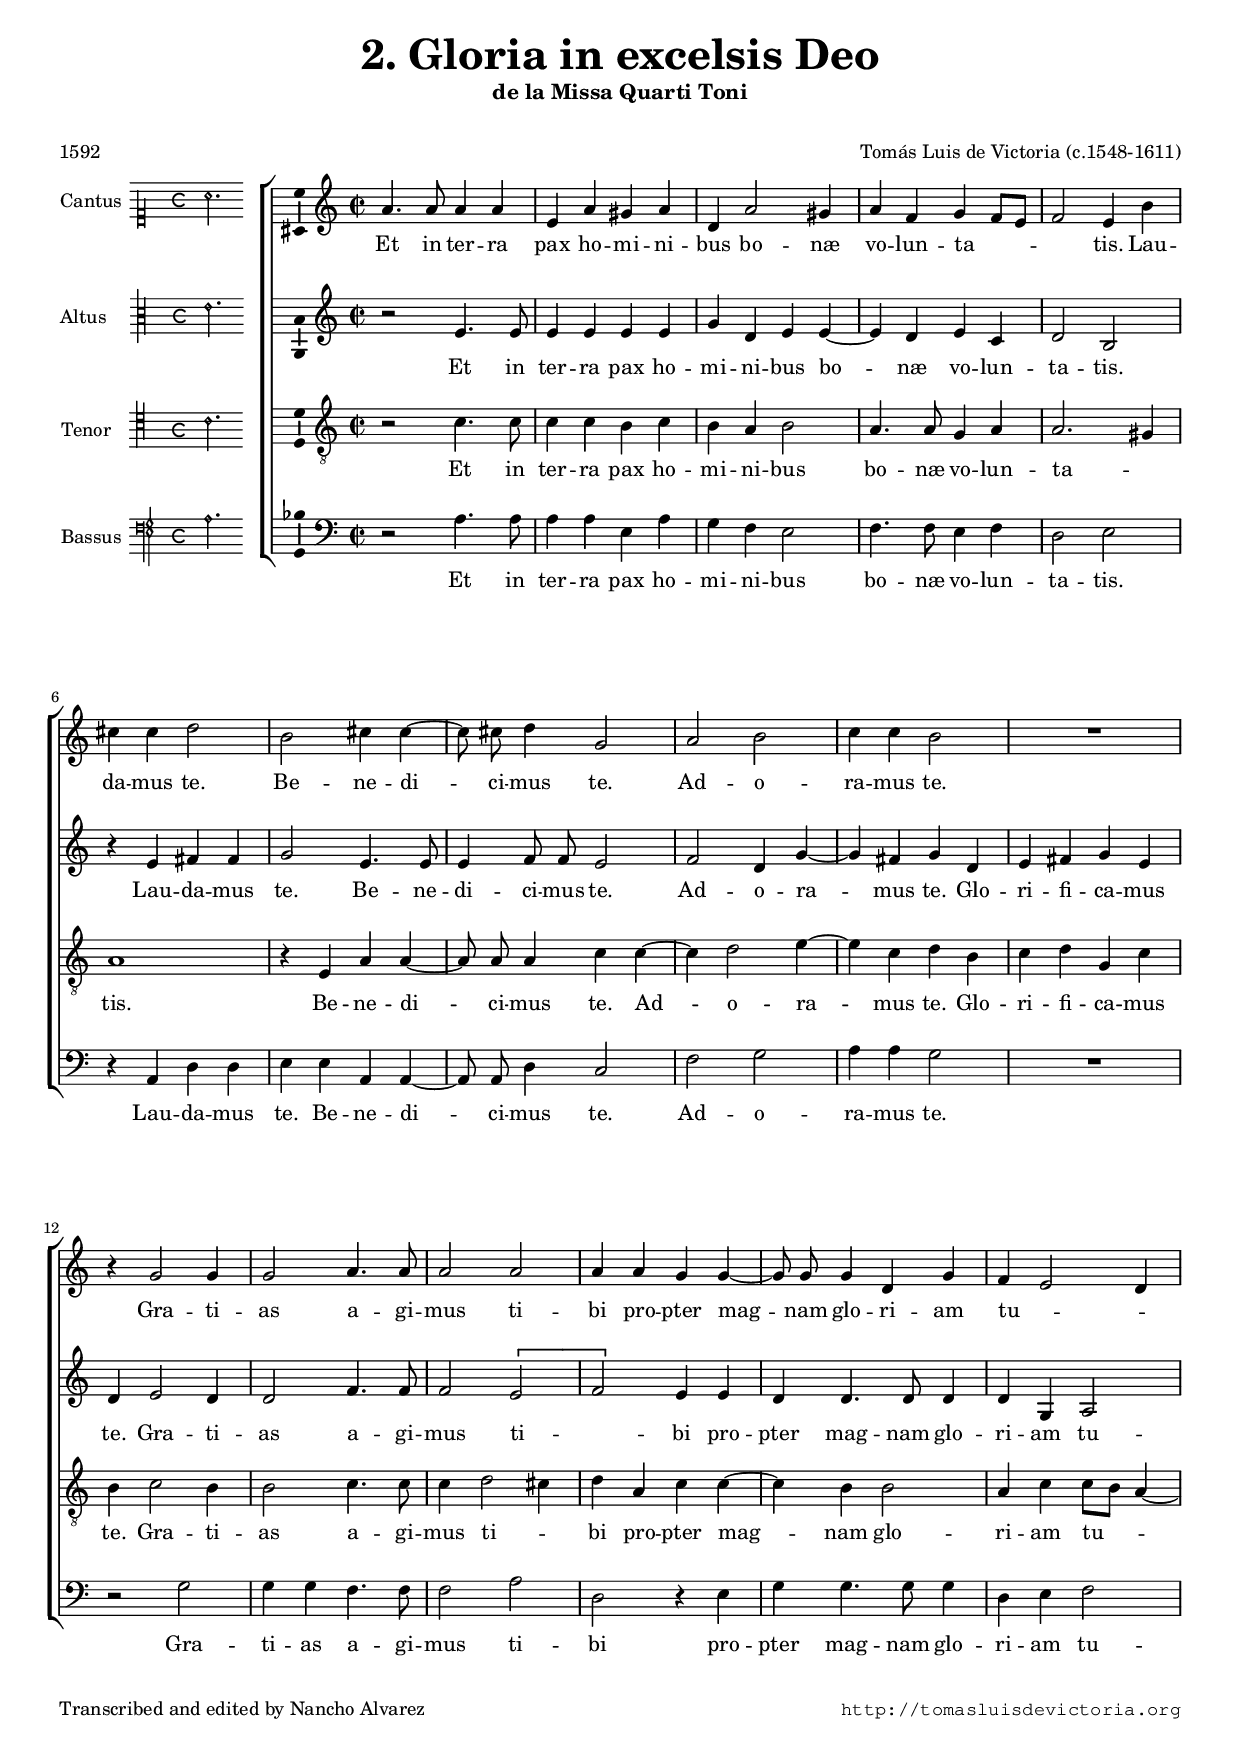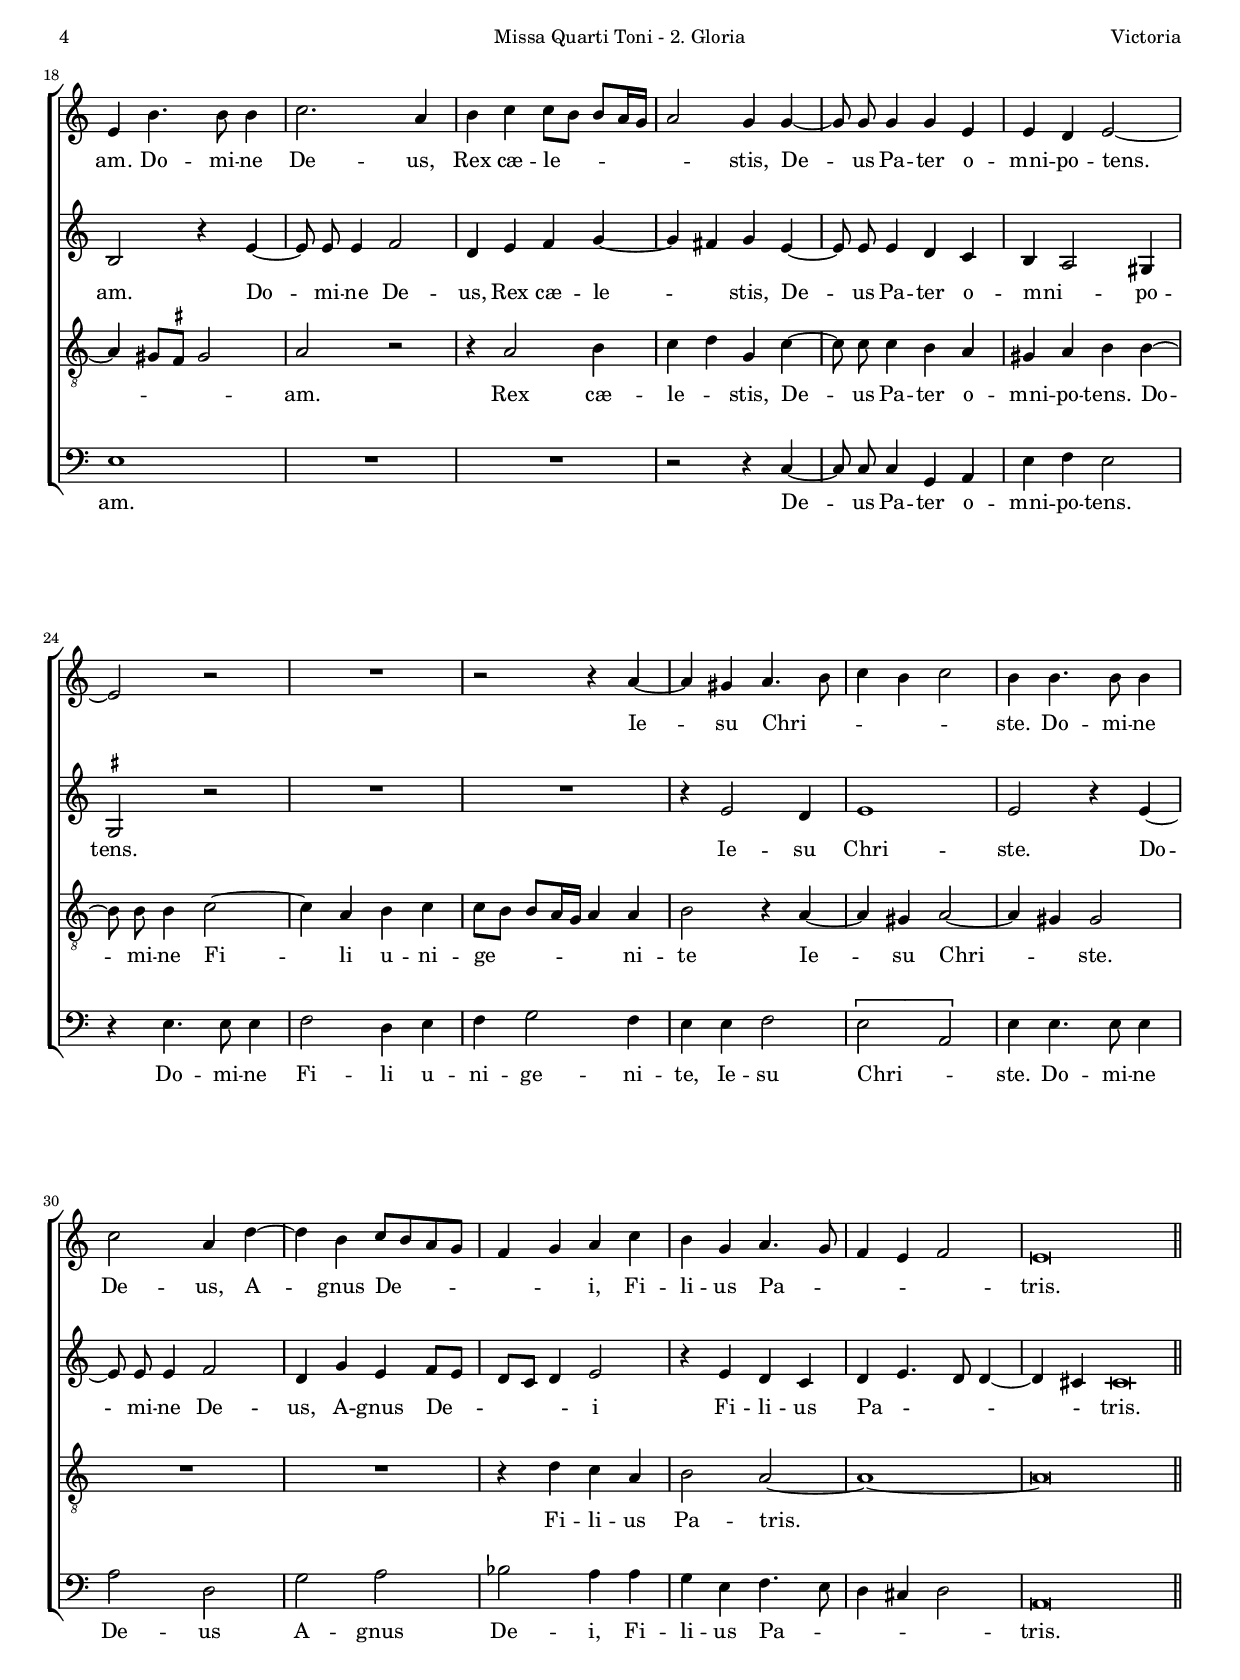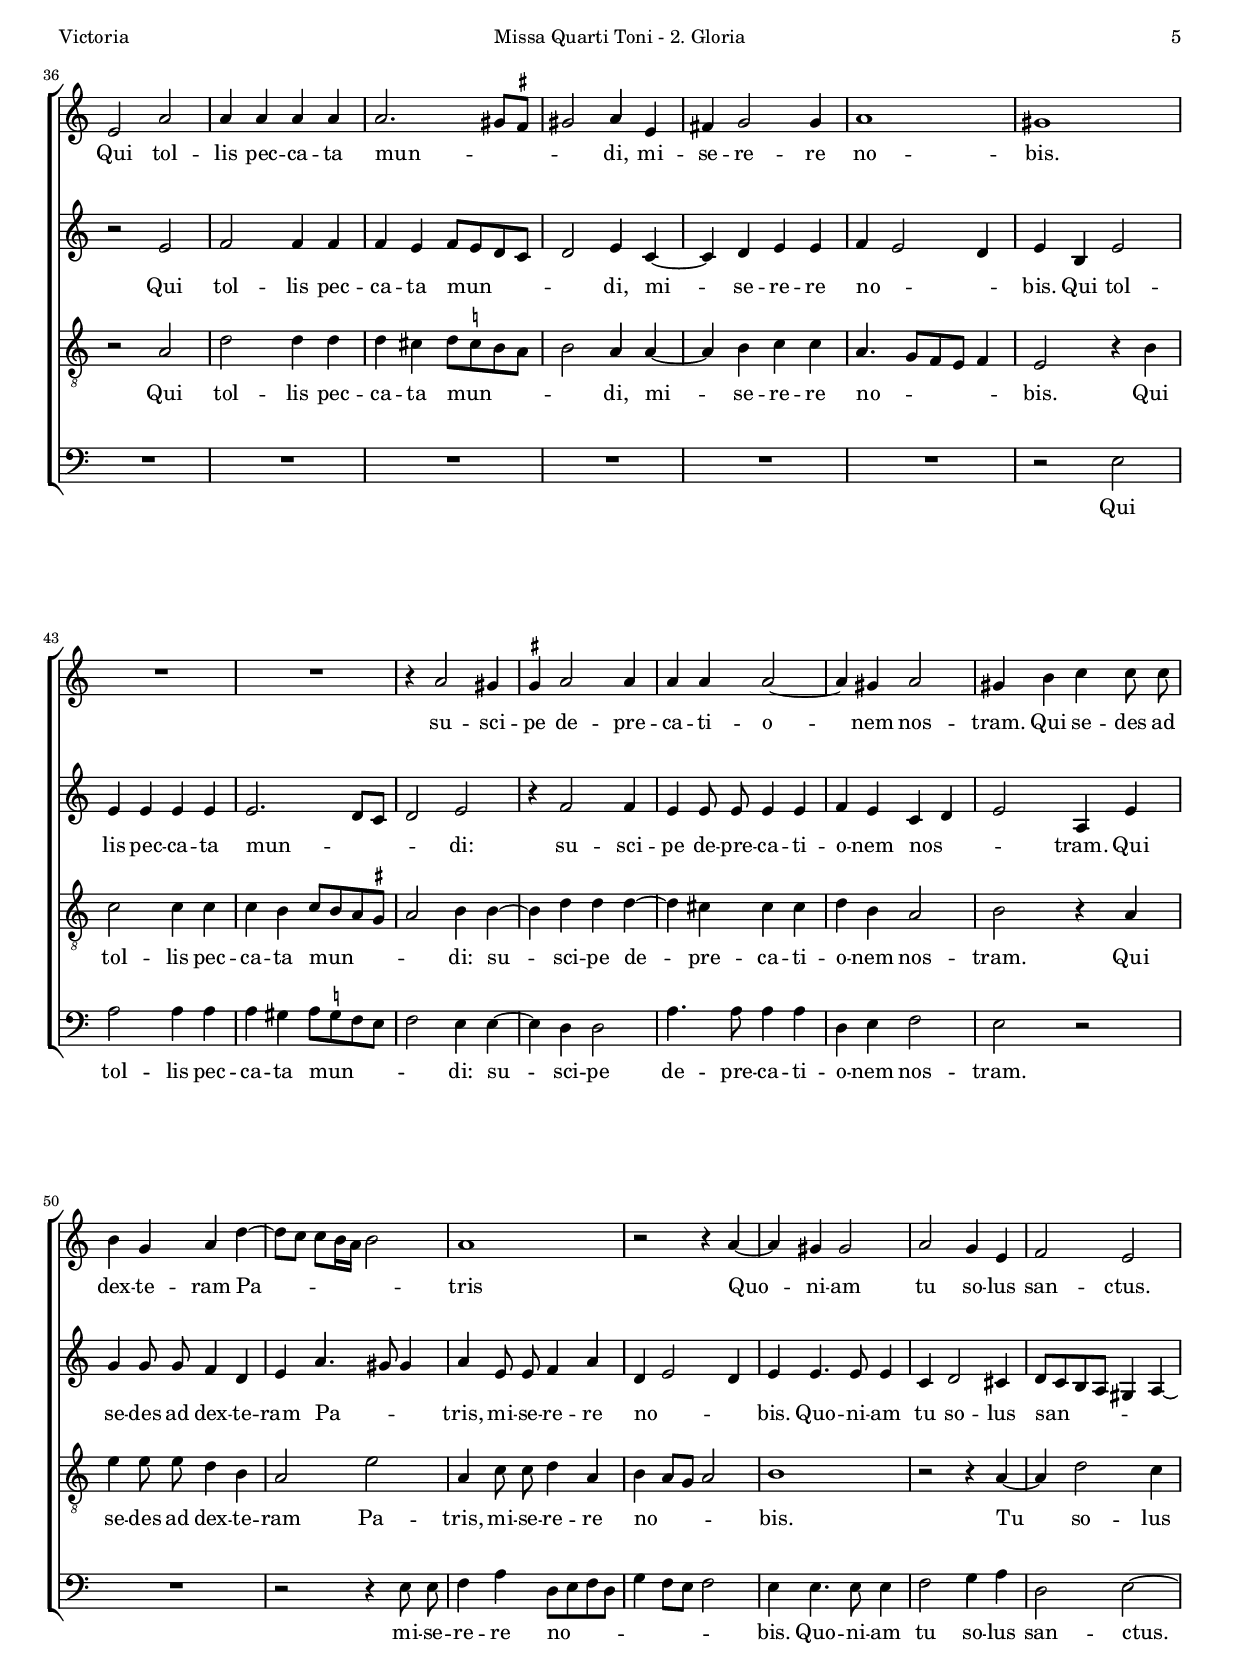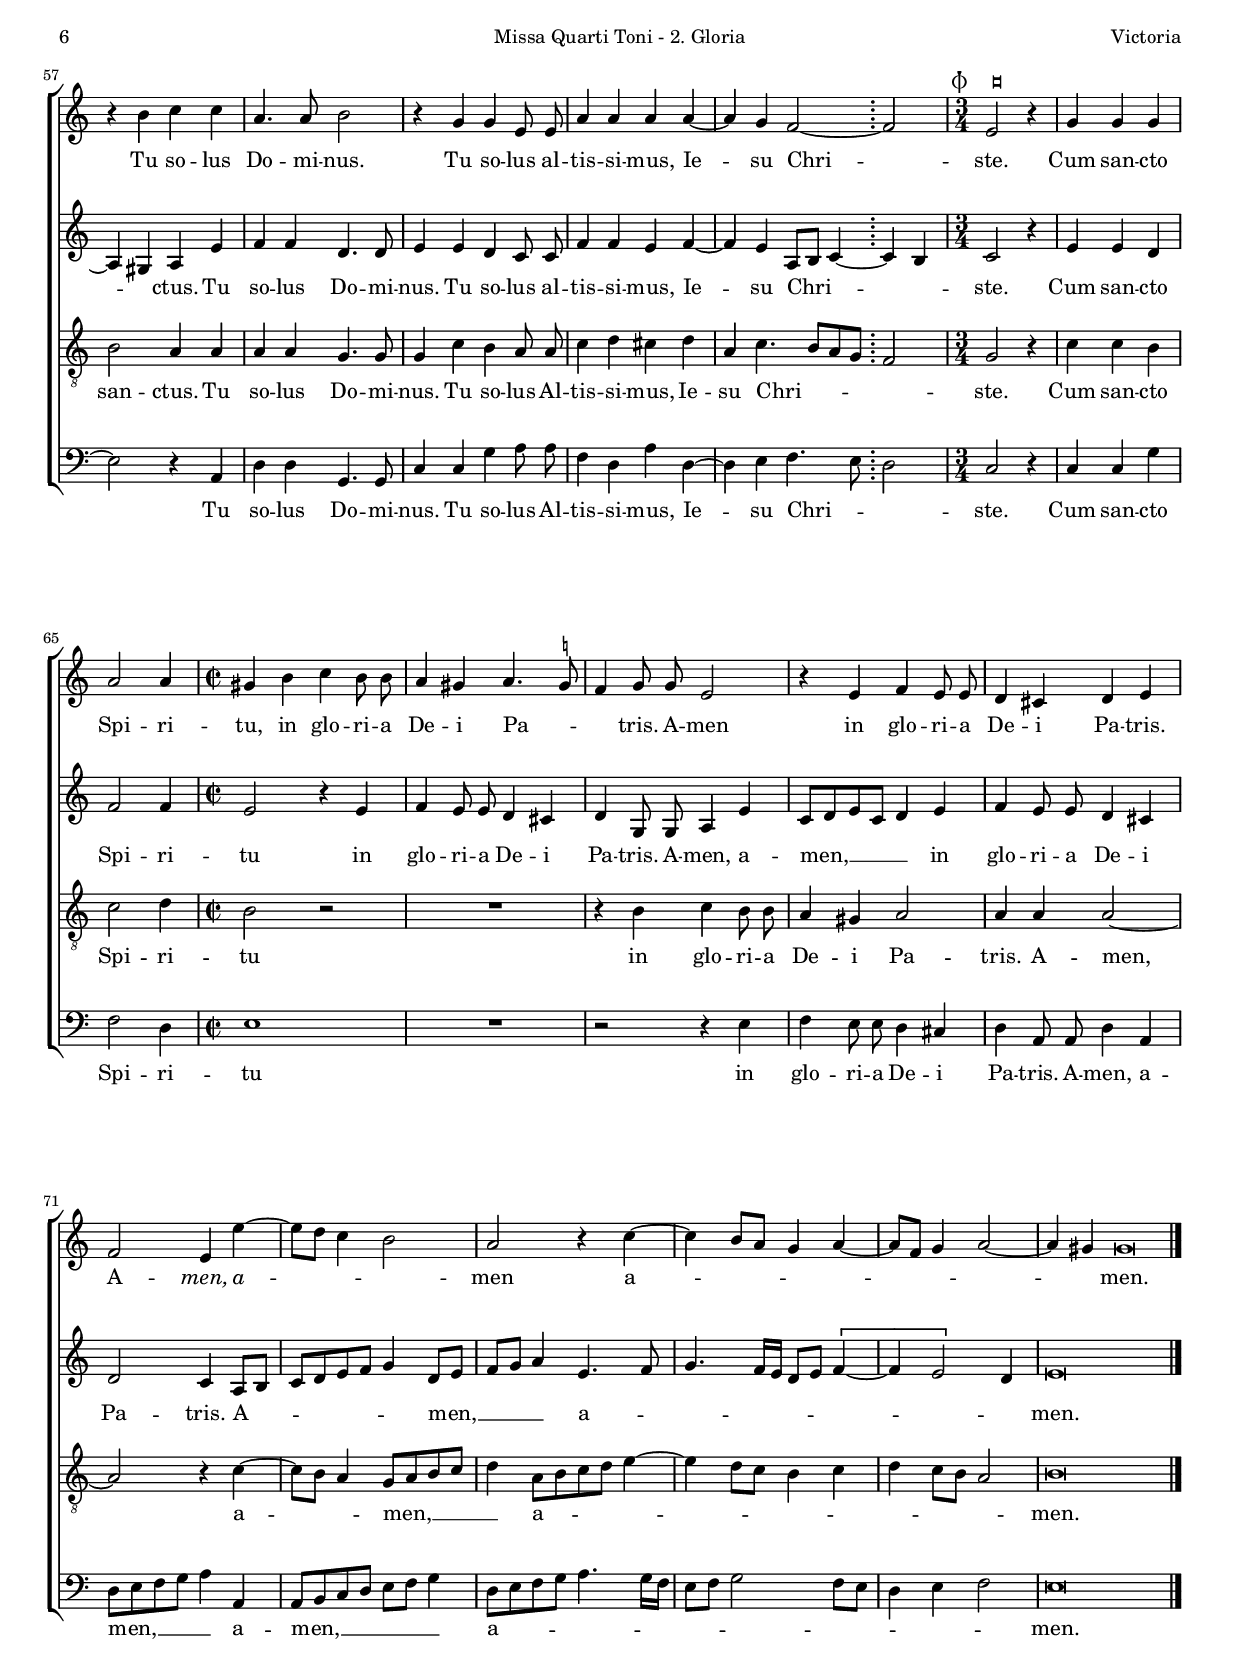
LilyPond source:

\version "2.18.0"

#(set-default-paper-size "a4")
#(set-global-staff-size 16.4)
#(ly:set-option 'point-and-click #f)
%mobile -s15.5 -i3.2

italicas=\override LyricText.font-shape = #'italic
rectas=\override LyricText.font-shape = #'upright
ss=\once \set suggestAccidentals = ##t
incipitwidth = 20
mtempo={\tempo 4 = 110}
mtempob={\tempo 4 = 55}
mtempoc={\tempo 4 = 165}

htitle="Missa Quarti Toni - 2. Gloria"
hcomposer="Victoria"

\header {
	title=\markup{\fontsize #3 "2. Gloria in excelsis Deo"}
	subtitle="de la Missa Quarti Toni"
	subsubtitle=\markup{\null \vspace #1 }
	composer=\markup{"Tomás Luis de Victoria (c.1548-1611)"}
        pdfauthor=\composer
	%opus="(-)"
	poet=\markup{"1592"}
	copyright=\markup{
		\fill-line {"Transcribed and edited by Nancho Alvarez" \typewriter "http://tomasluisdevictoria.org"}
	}
%	tagline=""
}


global={\key c \major \time 2/2 \skip 1*35 \bar "||" \break
	\skip 1*26
	\once \override Score.TimeSignature.stencil=##f
	\time 2/4
	\skip 2
	\time 3/4 \skip 1*3/4*3
	\time 2/2 \skip 1*11 \bar "|."
}

cantus={
	a'4. a'8 a'4 a' |
	e' a' gis' a' |
	d' a'2 gis'4 |
	a' f' g' f'8 e' |
%5
	f'2 e'4 b' |
	cis'' cis'' d''2 |
	b' cis''4 cis'' ~ |
	\set Staff.autoBeaming = ##f
	cis''8 cis'' d''4 g'2 |
	\set Staff.autoBeaming = ##t
	a' b' |
%10
	c''4 c'' b'2 |
	R1*4/4 |
	r4 g'2 g'4 |
	g'2 a'4. a'8 |
	a'2 a' |
%15
	a'4 a' g' g' ~ |
	\set Staff.autoBeaming = ##f
	g'8 g' g'4 d' g' |
	\set Staff.autoBeaming = ##t
	f' e'2 d'4 |
	e' b'4. b'8 b'4 |
	c''2. a'4 |
%20
	b' c''  c''8[ b']  b'[ a'16 g'] |
	a'2 g'4 g' ~ |
	\set Staff.autoBeaming = ##f
	g'8 g' g'4 g' e' |
	\set Staff.autoBeaming = ##t
	e' d' e'2 ~ |
	e' r |
%25
	R1*4/4 |
	r2 r4 a' ~ |
	a' gis' a'4. b'8 |
	c''4 b' c''2 |
	b'4 b'4. b'8 b'4 |
%30
	c''2 a'4 d'' ~ |
	d'' b' c''8 b' a' g' |
	f'4 g' a' c'' |
	b' g' a'4. g'8 |
	f'4 e' f'2 |
%35
	e'\breve*1/2 |
	e'2 a' |
	a'4 a' a' a' |
	a'2. gis'8 \ss fis' |
	gis'2 a'4 e' |
%40
	fis' g'2 g'4 |
	a'1 |
	gis' |
	R1*4/4 |
	R1*4/4 |
%45
	r4 a'2 gis'4 | % se ve mal el sostenido
	\ss gis' a'2 a'4 |
	a' a' a'2 ~ |
	a'4 gis' a'2 |
	\set Staff.autoBeaming = ##f
	gis'4 b' c'' c''8 c'' |
	\set Staff.autoBeaming = ##t
%50
	b'4 g' a' d'' ~ |
	 d''8[ c'']  c''[ b'16 a'] b'2 |
	a'1 |
	r2 r4 a' ~ |
	a' gis' gis'2 |
%55
	a' g'4 e' |
	f'2 e' |
	r4 b' c'' c'' |
	a'4. a'8 b'2 |
	\set Staff.autoBeaming = ##f
	r4 g' g' e'8 e' |
	\set Staff.autoBeaming = ##t
%60
	a'4 a' a' a' ~ |
	a' g' f'2 ~ |
	\bar ";"
	f' 
	\once \override TextScript.X-offset = #-4
	s4*0^\markup{\musicglyph #"timesig.mensural34" \hspace #2.5 \musicglyph #"noteheads.sM1mensural"} % 3/2
	\mtempoc
	e'2 r4 |
	g'4 g' g' |
%65
	a'2 a'4 |
	\set Staff.autoBeaming = ##f
	\mtempo
	gis' b' c'' b'8 b' |
	a'4 gis' a'4. \ss g'8 |
	f'4 g'8 g' e'2 |
	r4 e' f' e'8 e' |
%70
	\set Staff.autoBeaming = ##t
	d'4 cis' d' e' |
	f'2 e'4 e'' ~ |
	e''8 d'' c''4 b'2 |
	a' r4 c'' ~ |
	c'' b'8 a' g'4 a' ~ |
%75
	a'8 f' g'4 a'2 ~ |
	a'4 gis' \mtempob gis'\breve*1/4 
}

altus={
	r2 e'4. e'8 |
	e'4 e' e' e' |
	g' d' e' e' ~ |
	e' d' e' c' |
%5
	d'2 b |
	r4 e' fis' fis' |
	g'2 e'4. e'8 |
	\set Staff.autoBeaming = ##f
	e'4 f'8 f' e'2 |
	\set Staff.autoBeaming = ##t
	f' d'4 g' ~ |
%10
	g' fis' g' d' |
	e' fis' g' e' |
	d' e'2 d'4 |
	d'2 f'4. f'8 |
	f'2 \[e' |
%15
	f'\] e'4 e' |
	d' d'4. d'8 d'4 |
	d' g a2 |
	b r4 e' ~ |
	\set Staff.autoBeaming = ##f
	e'8 e' e'4 f'2 |
%20
	d'4 e' f' g' ~ |
	g' fis' g' e' ~ |
	e'8 e' e'4 d' c' |
	\set Staff.autoBeaming = ##t
	b a2 gis4 |
	\ss gis2 r |
%25
	R1*4/4 |
	R1*4/4 |
	r4 e'2 d'4 |
	e'1 |
	e'2 r4 e' ~ |
%30
	\set Staff.autoBeaming = ##f
	e'8 e' e'4 f'2 |
	\set Staff.autoBeaming = ##t
	d'4 g' e' f'8 e' |
	d' c' d'4 e'2 |
	r4 e' d' c' |
	d' e'4. d'8 d'4 ~ |
%35
	d' cis' 
	\mtempob
	cis'\breve*1/4 |
	\mtempo
	r2 e' |
	f' f'4 f' |
	f' e' f'8 e' d' c' |
	d'2 e'4 c' ~ |
%40
	c' d' e' e' |
	f' e'2 d'4 |
	e' b e'2 |
	e'4 e' e' e' |
	e'2. d'8 c' |
%45
	d'2 e' |
	r4 f'2 f'4 |
	\set Staff.autoBeaming = ##f
	e' e'8 e' e'4 e' |
	f' e' c' d' |
	e'2 a4 e' |
%50
	g' g'8 g' f'4 d' |
	e' a'4. gis'8 gis'4 |
	a' e'8 e' f'4 a' |
	\set Staff.autoBeaming = ##t
	d' e'2 d'4 |
	e' e'4. e'8 e'4 |
%55
	c' d'2 cis'4 |
	d'8 c' b a gis4 a ~ |
	a gis a e' |
	f' f' d'4. d'8 |
	\set Staff.autoBeaming = ##f
	e'4 e' d' c'8 c' |
	\set Staff.autoBeaming = ##t
%60
	f'4 f' e' f' ~ |
	f' e' a8 b c'4 ~ |
	c' b 
	c'2 r4  |
	e'4 e' d' |
%65
	f'2 f'4 |
	e'2 r4 e' |
	\set Staff.autoBeaming = ##f
	f' e'8 e' d'4 cis' |
	d' g8 g a4 e' |
	\set Staff.autoBeaming = ##t
	c'8 d' e' c' d'4 e' |
%70
	\set Staff.autoBeaming = ##f
	f' e'8 e' d'4 cis' |
	\set Staff.autoBeaming = ##t
	d'2 c'4 a8 b |
	c' d' e' f' g'4 d'8 e' |
	f' g' a'4 e'4. f'8 |
	g'4. f'16 e' d'8 e' \[f'4 ~ |
%75
	f' e'2\] d'4 |
	e'\breve*1/2
}

tenor={
	\set Staff.autoBeaming = ##f
	r2 c'4. c'8 |
	c'4 c' b c' |
	b a b2 |
	a4. a8 g4 a |
%5
	a2. gis4 |
	a1 |
	r4 e a a ~ |
	a8 a a4 c' c' ~ |
	c' d'2 e'4 ~ |
%10
	e' c' d' b |
	c' d' g c' |
	b c'2 b4 |
	b2 c'4. c'8 |
	c'4 d'2 cis'4 |
%15
	d' a c' c' ~ |
	c' b b2 |
	\set Staff.autoBeaming = ##t
	a4 c' c'8 b a4 ~ |
	a gis8 \ss fis gis2 |
	a r |
%20
	r4 a2 b4 |
	c' d' g c' ~ |
	\set Staff.autoBeaming = ##f
	c'8 c' c'4 b a |
	gis a b b ~ |
	b8 b b4 c'2 ~ |
%25
	c'4 a b c' |
	 c'8[ b]  b[ a16 g] a4 a |
	b2 r4 a ~ |
	a gis a2 ~ |
	a4 gis gis2 |
%30
	R1*4/4 |
	R1*4/4 |
	r4 d' c' a |
	b2 a ~ |
	a1 ~ |
%35
	a\breve*1/2 |
	r2 a |
	d' d'4 d' |
	\set Staff.autoBeaming = ##t
	d' cis' d'8 \ss c' b a |
	b2 a4 a ~ |
%40
	a b c' c' |
	a4.  g8[ f e] f4 |
	e2 r4 b |
	c'2 c'4 c' |
	c' b c'8 b a \ss gis |
%45
	a2 b4 b ~ |
	b d' d' d' ~ |
	d' cis' cis' cis' |
	d' b a2 |
	b r4 a |
%50
	\set Staff.autoBeaming = ##f
	e' e'8 e' d'4 b |
	a2 e' |
	a4 c'8 c' d'4 a |
	\set Staff.autoBeaming = ##t
	b a8 g a2 |
	b1 |
%55
	r2 r4 a ~ |
	a d'2 c'4 |
	b2 a4 a |
	a a g4. g8 |
	\set Staff.autoBeaming = ##f
	g4 c' b a8 a |
	\set Staff.autoBeaming = ##t
%60
	c'4 d' cis' d' |
	a c'4. b8 a g |
	f2 
	g2 r4  |
	c'4 c' b |
%65
	c'2 d'4 |
	b2 r |
	R1*4/4 |
	\set Staff.autoBeaming = ##f
	r4 b c' b8 b |
	\set Staff.autoBeaming = ##t
	a4 gis a2 |
%70
	a4 a a2 ~ |
	a r4 c' ~ |
	c'8 b a4 g8 a b c' |
	d'4  a8[ b
	c' d'] e'4 ~ |
	e' d'8 c' b4 c' |
%75
	d' c'8 b a2 |
	b\breve*1/2
}

bassus={
	\set Staff.autoBeaming = ##f
	r2 a4. a8 |
	a4 a e a |
	g f e2 |
	f4. f8 e4 f |
%5
	d2 e |
	r4 a, d d |
	e e a, a, ~ |
	a,8 a, d4 c2 |
	f g |
%10
	a4 a g2 |
	R1*4/4 |
	r2 g |
	g4 g f4. f8 |
	f2 a |
%15
	d r4 e |
	g g4. g8 g4 |
	d e f2 |
	e1 |
	R1*4/4 |
%20
	R1*4/4 |
	r2 r4 c ~ |
	c8 c c4 g, a, |
	e f e2 |
	r4 e4. e8 e4 |
%25
	f2 d4 e |
	f g2 f4 |
	e e f2 |
	\[e a,\] |
	e4 e4. e8 e4 |
%30
	a2 d |
	g a |
	bes a4 a |
	g e f4. e8 |
	d4 cis d2 |
%35
	a,\breve*1/2 |
	R1*4/4 |
	R1*4/4 |
	R1*4/4 |
	R1*4/4 |
%40
	R1*4/4 |
	R1*4/4 |
	r2 e |
	a a4 a |
	\set Staff.autoBeaming = ##t
	a gis a8 \ss g f e |
%45
	f2 e4 e ~ |
	e d d2 |
	a4. a8 a4 a |
	d e f2 |
	e r |
%50
	R1*4/4 |
	\set Staff.autoBeaming = ##f
	r2 r4 e8 e |
	\set Staff.autoBeaming = ##t
	f4 a d8 e f d |
	g4 f8 e f2 |
	e4 e4. e8 e4 |
%55
	f2 g4 a |
	d2 e ~ |
	e r4 a, |
	d d g,4. g,8 |
	\set Staff.autoBeaming = ##f
	c4 c g a8 a |
	\set Staff.autoBeaming = ##t
%60
	f4 d a d ~ |
	d e f4. e8 |
	d2 
	c2 r4  |
	c4 c g |
%65
	f2 d4 |
	e1 |
	R1*4/4 |
	r2 r4 e |
	\set Staff.autoBeaming = ##f
	f e8 e d4 cis |
	\set Staff.autoBeaming = ##t
%70
	d a,8 \noBeam a, d4 a, |
	d8 e f g a4 a, |
	a,8 b, c d e f g4 |
	d8 e f g a4. g16 f |
	e8 f g2 f8 e |
%75
	d4 e f2 |
	e\breve*1/2
}

textocantus=\lyricmode{
Et in ter -- ra pax ho -- mi -- ni -- bus
bo -- næ vo -- lun -- ta -- _ _ _ tis.
Lau -- da -- mus te.
Be -- ne -- di -- _ ci -- mus te.
Ad -- o -- ra -- mus te.
Gra -- ti -- as a -- gi -- mus ti -- bi
pro -- pter mag -- _ nam glo -- ri -- am tu -- _ _ am.
Do -- mi -- ne De -- us,
Rex cæ -- le -- _ _ _ _ _ stis,
De -- _ us Pa -- ter o -- mni -- po -- tens. _
Ie -- _ su Chri -- _ _ _ _ ste.
Do -- mi -- ne
De -- us,
A -- _ gnus De -- _ _ _ _ _ i,
Fi -- li -- us Pa -- _ _ _ _ tris.
Qui tol -- lis pec -- ca -- ta mun -- _ _ _ di,
mi -- se -- re -- re no -- bis.
su -- sci -- pe de -- pre -- ca -- ti -- o -- _ nem nos -- tram.
Qui se -- des ad dex -- te -- ram Pa --  _ _ _ _ _ _ tris
Quo -- _ ni -- am tu so -- lus san -- ctus.
Tu so -- lus Do -- mi -- nus.
Tu so -- lus al -- tis -- si -- mus,
Ie -- _ su Chri -- _ ste.
Cum san -- cto Spi -- ri -- tu, in glo -- ri -- a De -- i
Pa -- _ _ tris. A -- men
in glo -- ri -- a De -- i Pa -- tris.
A -- \italicas men, a -- _ _ _ _ \rectas men
a -- _ _ _ _ _ _ _ _ _ _ _ men.
}

textoaltus=\lyricmode{
Et in ter -- ra pax ho -- mi -- ni -- bus
bo -- _ næ vo -- lun -- ta -- tis.
Lau -- da -- mus te.
Be -- ne -- di -- ci -- mus te.
Ad -- o -- ra -- _ mus te.
Glo -- ri -- fi -- ca -- mus te.
Gra -- ti -- as a -- gi  -- mus ti -- _ bi
pro -- pter mag -- nam glo -- ri -- am
tu -- am.
Do -- _ mi -- ne De -- us,
Rex cæ -- le -- _ _ stis,
De -- _ us Pa -- ter o -- mni -- _ po -- tens.
Ie -- su Chri -- ste.
Do -- _ mi -- ne De -- us,
A -- gnus De -- _ _ _ _ i
Fi -- li -- us Pa -- _ _ _ _ _ tris.
Qui tol -- lis pec -- ca -- ta mun -- _ _ _ _ di,
mi -- _ se -- re -- re no -- _ _ bis.
Qui tol -- lis pec -- ca -- ta mun -- _ _ _ di:
su -- sci -- pe de -- pre -- ca -- ti -- o -- nem nos -- _ _ tram.
Qui se -- des ad dex -- te -- ram Pa -- _ _ tris,
mi -- se -- re -- re no -- _ _ bis.
Quo -- ni -- am tu so -- lus san -- _ _ _ _ _ _ _ ctus.
Tu so -- lus Do -- mi -- nus.
Tu so -- lus al -- tis -- si -- mus,
Ie -- _ su Chri -- _ _ _ _ ste.
Cum san -- cto Spi -- ri -- tu
in glo -- ri -- a De -- i Pa -- tris. A -- men, 
a -- men, __ _ _ _ _ in glo -- ri -- a De -- i Pa -- tris. A -- _ _ _ _ _ _ men, __ _ _ _ _ 
a -- _ _ _ _ _ _ _ _ _ _ men.
}

textotenor=\lyricmode{
Et in ter -- ra pax ho -- mi -- ni -- bus bo --  næ vo -- lun -- ta -- _ tis.
Be -- ne -- di -- _ ci -- mus te.
Ad -- _ o -- ra -- _ mus te.
Glo -- ri -- fi -- ca -- mus te.
Gra -- ti -- as a -- gi -- mus ti -- _ bi
pro -- pter mag -- _ nam glo -- ri -- am tu -- _ _ _ _ _ _ am.
Rex cæ -- le -- _ stis, De -- _ us Pa -- ter o -- mni -- po -- tens.
Do -- _ mi -- ne Fi -- _ li u -- ni -- ge -- _ _ _ _ _ ni -- te
Ie -- _ su Chri -- _ _ ste.
Fi -- li -- us Pa -- tris. _ _ 
Qui tol -- lis pec -- ca -- ta mun -- _ _ _ _ di,
mi -- _ se -- re -- re no -- _ _ _ _ bis.
Qui tol -- lis pec -- ca -- ta mun -- _ _ _ _ di:
su -- _ sci -- pe de -- _ pre -- ca -- ti -- o -- nem nos -- tram.
Qui se -- des ad dex -- te -- ram Pa -- tris,
mi -- se -- re -- re no -- _ _ _ bis.
Tu _ so -- lus san -- ctus.
Tu so -- lus Do -- mi -- nus. Tu so -- lus Al -- tis -- si -- mus,
Ie -- su Chri -- _ _ _ _ ste.
Cum san -- cto Spi -- ri -- tu
in glo -- ri -- a De -- i Pa -- tris. A -- men, _
a -- _ _ _ men, __ _ _ _ _ a -- _ _ _ _ _ _ _ _ _ _ _ _ _ men.
}

textobassus=\lyricmode{
Et in ter -- ra pax ho -- mi -- ni -- bus bo -- næ vo -- lun -- ta -- tis.
Lau -- da -- mus te.
Be -- ne -- di -- _ ci -- mus te.
Ad -- o -- ra -- mus te.
Gra -- ti -- as a -- gi -- mus ti -- bi
pro -- pter mag -- nam glo -- ri -- am tu -- am.
De -- _ us Pa -- ter o -- mni -- po -- tens.
Do -- mi -- ne Fi -- li u -- ni -- ge -- ni -- te,
Ie -- su Chri -- _ ste.
Do -- mi -- ne De -- us A -- gnus De -- i, Fi -- li -- us Pa -- _ _ _ _ tris.
Qui tol -- lis pec -- ca -- ta mun -- _ _ _ _ di:
su -- _ sci -- pe de -- pre -- ca -- ti -- o -- nem nos -- tram.
mi -- se -- re -- re no -- _ _ _ _ _ _ _ bis.
Quo -- ni -- am tu so -- lus san -- ctus. _
Tu so -- lus Do -- mi -- nus. 
Tu so -- lus Al -- tis -- si -- mus,
Ie -- _ su Chri -- _ _ ste.
Cum san -- cto Spi -- ri -- tu
in glo -- ri -- a De -- i Pa -- tris. A -- men, % la version del vaticano quita un la y corrige la letra Pa -- _ tris
a -- men, __ _ _ _ _ 
a -- men, __ _ _ _ _ _ _ 
a -- _ _ _ _ _ _ _ _ _ _ _ _ _ _ men.
}

incipitcantus=\markup{
	\score{
		{ 
		\set Staff.instrumentName="Cantus "
		\override NoteHead.style = #'neomensural
		\override Staff.TimeSignature.style = #'neomensural
		\cadenzaOn 
		\clef "petrucci-c1"
		\key c \major
		\time 4/4
                a'2.
		} 

	\layout { line-width=\incipitwidth indent = 0 }
	}
}

incipitaltus=\markup{
	\score{
		{ 
		\set Staff.instrumentName="Altus    "
		\override NoteHead.style = #'neomensural 
		\override Staff.TimeSignature.style = #'neomensural
		\cadenzaOn 
		\clef "petrucci-c3"
		\key c \major
		\time 4/4
                e'2.
		} 
	\layout { line-width=\incipitwidth indent = 0 }
	}
}


incipittenor=\markup{
	\score{
		{ 
		\set Staff.instrumentName="Tenor   "
		\override NoteHead.style = #'neomensural 
		\override Staff.TimeSignature.style = #'neomensural
		\cadenzaOn 
		\clef "petrucci-c4"
		\key c \major
		\time 4/4
                c'2.
		} 
	\layout { line-width=\incipitwidth indent=0 }
	}
}

incipitbassus=\markup{
	\score{
		{ 
		\set Staff.instrumentName="Bassus "
		\override NoteHead.style = #'neomensural
		\override Staff.TimeSignature.style = #'neomensural
		\cadenzaOn 
		\clef "petrucci-f4"
		\key c \major
		\time 4/4
                a2.
		} 
	\layout { line-width=\incipitwidth indent = 0 }
	}
}

%\layout {
%       \context {\Voice
%               \remove Ligature_bracket_engraver
%               \consists Mensural_ligature_engraver
%       }
%       line-width=\incipitwidth
%       indent = 0
%}

\score {\transpose c' c'{
\new ChoirStaff<<

	\new Staff <<\global
	\new Voice="v1" {
		\set Staff.instrumentName=\incipitcantus
		\clef "treble"
		\cantus }
	\new Lyrics \lyricsto "v1" {\textocantus }
	>>

	\new Staff <<\global
	\new Voice="v2" {
		\set Staff.instrumentName=\incipitaltus
		\clef "treble"
		\altus }
	\new Lyrics \lyricsto "v2" {\textoaltus }
	>>
	
	\new Staff <<\global
	\new Voice="v3" {
		\set Staff.instrumentName=\incipittenor
		\clef "G_8"
		\tenor }
	\new Lyrics \lyricsto "v3" {\textotenor }
	>>

	\new Staff <<\global
	\new Voice="v4" {
		\set Staff.instrumentName=\incipitbassus
		\clef "bass"
		\bassus }
	\new Lyrics \lyricsto "v4" {\textobassus }
	>>
	
>>

	} % transpose

\layout{ 
	\context {\Lyrics 
		\override VerticalAxisGroup.staff-affinity = #UP
		\override VerticalAxisGroup.nonstaff-relatedstaff-spacing =
			#'((basic-distance . 0) (minimum-distance . 0) (padding . 1))
		\override LyricText.font-size = #1.2
		\override LyricHyphen.minimum-distance = #0.5
	}
	\context {\Score 
		tempoHideNote = ##t
		\override BarNumber.padding = #2 
	}
	\context {\Voice 
		melismaBusyProperties = #'()
		%autoBeaming = ##f
	}
	\context {\Staff 
                %\RemoveEmptyStaves
                %\override VerticalAxisGroup.remove-first = ##t
		\override VerticalAxisGroup.staff-staff-spacing =
			#'((basic-distance . 11) (minimum-distance . 0) (padding . 1))
		\consists Ambitus_engraver 
		\override LigatureBracket.padding = #1
	}
}

%\midi { \mtempo }

}


\paper{
	evenHeaderMarkup=\markup  \fill-line { \fromproperty #'page:page-number-string \htitle \hcomposer }
	oddHeaderMarkup= \markup  \fill-line { \on-the-fly #not-first-page \hcomposer \on-the-fly #not-first-page \htitle \on-the-fly #not-first-page \fromproperty #'page:page-number-string }
	%system-count=20
	%page-count = 8
	ragged-last-bottom = ##f
	indent=3.6\cm
	system-system-spacing =
	#'((basic-distance . 20) (minimum-distance . 0) (padding . 5))
	top-system-spacing = % header
	#'((basic-distance . 8) (minimum-distance . 0) (padding . 0))
	last-bottom-spacing = % footer
	#'((basic-distance . 12) (minimum-distance . 0) (padding . 0))
	markup-system-spacing.padding = #1.5

first-page-number=3
}